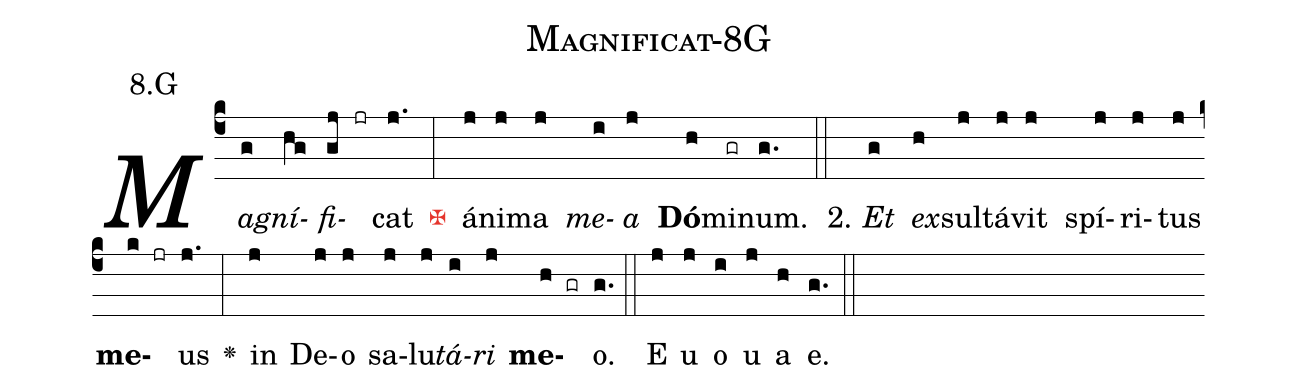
name: Magnificat-8G;
annotation: 8.G;
%%
(c4)<i>Ma</i>(g)<i>gní</i>(hg)<i>fi</i>(gj jr)cat(j.) <c><v>\maltese</v></c>(:) á(j)ni(j)ma(j) <i>me</i>(i)<i>a</i>(j) <b>Dó</b>(h)mi(gr)num.(g.) (::)
2. <i>Et</i>(g) <i>ex</i>(h)sul(j)tá(j)vit(j) spí(j)ri(j)tus(j) <b>me</b>(k jr)us(j.) <v>\greheightstar</v>(:) in(j) De(j)o(j) sa(j)lu(j)<i>tá</i>(i)<i>ri</i>(j) <b>me</b>(h gr)o.(g.) (::) E(j) u(j) o(i) u(j) a(h) e.(g.) (::)
